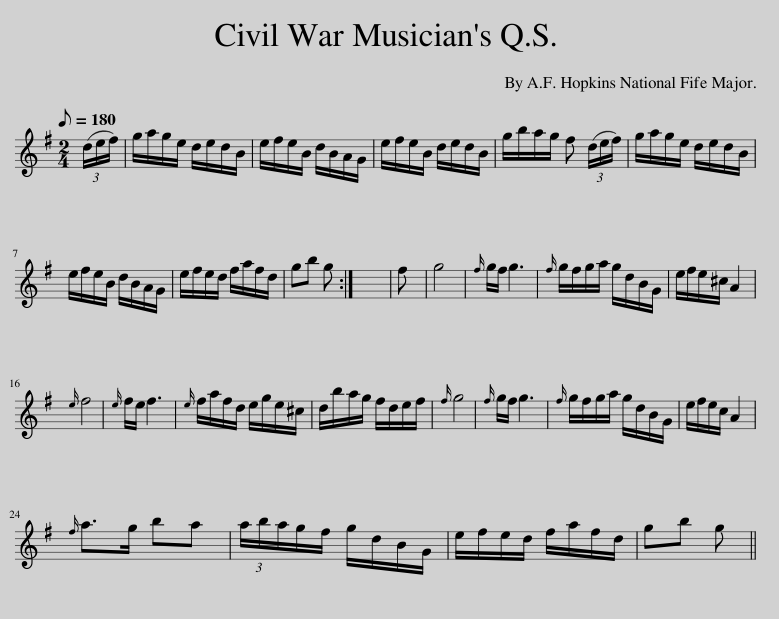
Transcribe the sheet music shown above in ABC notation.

X:1
L:1/8
Q:1/8=180
M:2/4
I:linebreak $
K:none
V:1 treble transpose="8 "
V:1
[K:G] (3(d/e/f/) | g/a/g/e/ d/e/d/B/ | e/f/e/B/ d/B/A/G/ | e/f/e/B/ d/e/d/B/ | g/b/a/g/ f (3(d/e/f/) | %5
 g/a/g/e/ d/e/d/B/ |$ e/f/e/B/ d/B/A/G/ | e/f/e/d/ f/a/f/d/ | gb g :| x4 | %10
 f | g4 |{f} g/f/ g3 |{f} g/f/g/a/ g/d/B/G/ | e/f/e/^c/ A2 |$ %15
{e} f4 |{e} f/e/ f3 |{e} f/a/f/d/ e/g/e/^c/ | d/b/a/g/ f/d/e/f/ |{f} g4 | %20
{f} g/f/ g3 |{f} g/f/g/a/ g/d/B/G/ | e/f/e/c/ A2 |${f} a>g ba | (3a/b/a/g/f/ g/d/B/G/ | %25
 e/f/e/d/ f/a/f/d/ | gb g || %27
